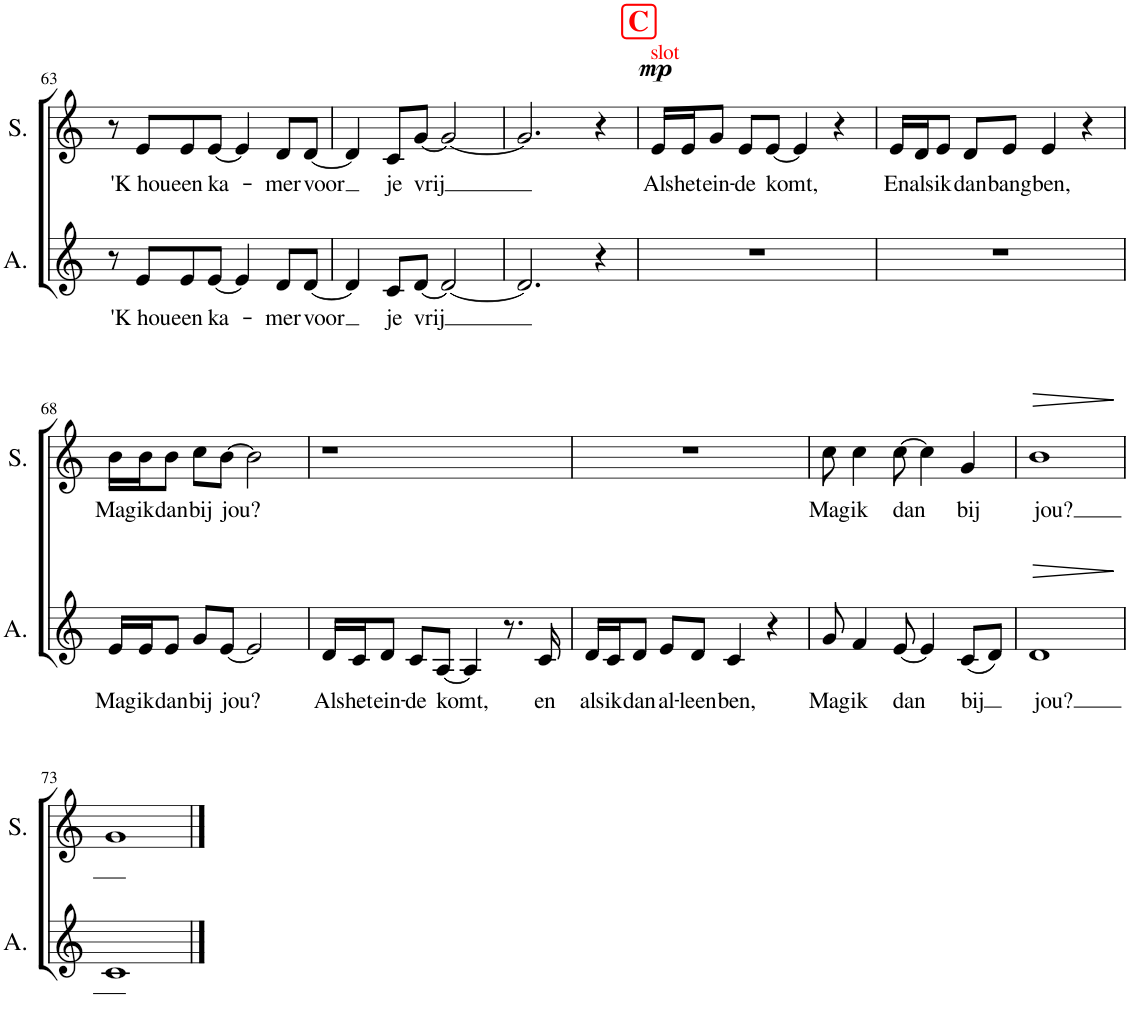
**kern	**text	**dynam	**kern	**text	**dynam
*part2	*part2	*part2	*part1	*part1	*part1
*staff2	*staff2	*staff2	*staff1	*staff1	*staff1
*I"Alto	*	*	*I"Soprano	*	*
*I'A.	*	*	*I'S.	*	*
!!LO:PB:g=z
*clefG2	*	*	*clefG2	*	*
*k[]	*	*	*k[]	*	*
*M4/4	*	*	*M4/4	*	*
=63	=63	=63	=63	=63	=63
8r	.	.	8r	.	.
!	!LO:LY:b	!	!	!LO:LY:b	!
8e/L	'K hou	.	8e/L	'K hou	.
!	!LO:LY:b	!	!	!LO:LY:b	!
8e/	een	.	8e/	een	.
!	!LO:LY:b	!	!	!LO:LY:b	!
[8e/J	ka-	.	[8e/J	ka-	.
4e/]	.	.	4e/]	.	.
!	!LO:LY:b	!	!	!LO:LY:b	!
8d/L	-mer	.	8d/L	-mer	.
!	!LO:LY:b	!	!	!LO:LY:b	!
[8d/J	voor	.	[8d/J	voor	.
=64	=64	=64	=64	=64	=64
4d/]	.	.	4d/]	.	.
!	!LO:LY:b	!	!	!LO:LY:b	!
8c/L	je	.	8c/L	je	.
!	!LO:LY:b	!	!	!LO:LY:b	!
[8d/J	vrij	.	[8g/J	vrij	.
2d/_	.	.	2g/_	.	.
=65	=65	=65	=65	=65	=65
2.d/]	.	.	2.g/]	.	.
4r	.	.	4r	.	.
!!LO:REH:place=s1:a:B:cj:color=#FF0000:fs=14:t=C
=66	=66	=66	=66	=66	=66
!	!	!	!LO:TX:a:color=#FF0000:t=slot	!	!
!	!	!	!	!LO:LY:b	!LO:DY:a
1r	.	.	16e/LL	Als	mp
!	!	!	!	!LO:LY:b	!
.	.	.	16e/J	het	.
!	!	!	!	!LO:LY:b	!
.	.	.	8g/J	ein-	.
!	!	!	!	!LO:LY:b	!
.	.	.	8e/L	-de	.
!	!	!	!	!LO:LY:b	!
.	.	.	[8e/J	komt,	.
.	.	.	4e/]	.	.
.	.	.	4r	.	.
=67	=67	=67	=67	=67	=67
!	!	!	!	!LO:LY:b	!
1r	.	.	16e/LL	En	.
!	!	!	!	!LO:LY:b	!
.	.	.	16d/J	als	.
!	!	!	!	!LO:LY:b	!
.	.	.	8e/J	ik	.
!	!	!	!	!LO:LY:b	!
.	.	.	8d/L	dan	.
!	!	!	!	!LO:LY:b	!
.	.	.	8e/J	bang	.
!	!	!	!	!LO:LY:b	!
.	.	.	4e/	ben,	.
.	.	.	4r	.	.
!!LO:LB:g=z
=68	=68	=68	=68	=68	=68
!	!LO:LY:b	!	!	!LO:LY:b	!
16e/LL	Mag	.	16b\LL	Mag	.
!	!LO:LY:b	!	!	!LO:LY:b	!
16e/J	ik	.	16b\J	ik	.
!	!LO:LY:b	!	!	!LO:LY:b	!
8e/J	dan	.	8b\J	dan	.
!	!LO:LY:b	!	!	!LO:LY:b	!
8g/L	bij	.	8cc\L	bij	.
!	!LO:LY:b	!	!	!LO:LY:b	!
[8e/J	jou?	.	[8b\J	jou?	.
2e/]	.	.	2b\]	.	.
=69	=69	=69	=69	=69	=69
!	!LO:LY:b	!	!	!	!
16d/LL	Als	.	1r	.	.
!	!LO:LY:b	!	!	!	!
16c/J	het	.	.	.	.
!	!LO:LY:b	!	!	!	!
8d/J	ein-	.	.	.	.
!	!LO:LY:b	!	!	!	!
8c/L	-de	.	.	.	.
!	!LO:LY:b	!	!	!	!
[8A/J	komt,	.	.	.	.
4A/]	.	.	.	.	.
8.r	.	.	.	.	.
!	!LO:LY:b	!	!	!	!
16c/	en	.	.	.	.
=70	=70	=70	=70	=70	=70
!	!LO:LY:b	!	!	!	!
16d/LL	als	.	1r	.	.
!	!LO:LY:b	!	!	!	!
16c/J	ik	.	.	.	.
!	!LO:LY:b	!	!	!	!
8d/J	dan	.	.	.	.
!	!LO:LY:b	!	!	!	!
8e/L	al-	.	.	.	.
!	!LO:LY:b	!	!	!	!
8d/J	-leen	.	.	.	.
!	!LO:LY:b	!	!	!	!
4c/	ben,	.	.	.	.
4r	.	.	.	.	.
=71	=71	=71	=71	=71	=71
!	!LO:LY:b	!	!	!LO:LY:b	!
8g/	Mag	.	8cc\	Mag	.
!	!LO:LY:b	!	!	!LO:LY:b	!
4f/	ik	.	4cc\	ik	.
!	!LO:LY:b	!	!	!LO:LY:b	!
[8e/	dan	.	[8cc\	dan	.
4e/]	.	.	4cc\]	.	.
!	!LO:LY:b	!	!	!LO:LY:b	!
(8c/L	bij	.	4g/	bij	.
8d/J)	.	.	.	.	.
=72	=72	=72	=72	=72	=72
!	!LO:LY:b	!LO:HP:b	!	!LO:LY:b	!LO:HP:b
1d	jou?	>	1b	jou?	>
.	.	]	.	.	]
!!LO:LB:g=z
=73	=73	=73	=73	=73	=73
1c	.	.	1g	.	.
==	==	==	==	==	==
*-	*-	*-	*-	*-	*-
